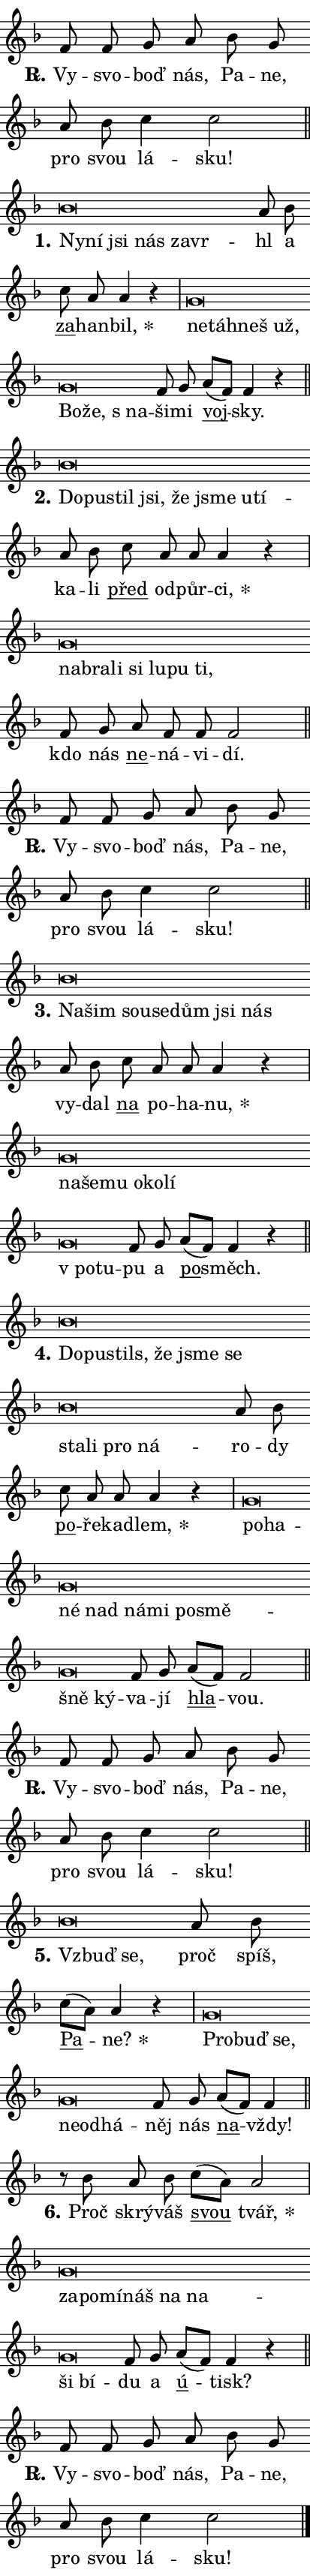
\version "2.22.1"
\header { tagline = "" }
\paper {
  indent = 0\cm
  top-margin = 0\cm
  right-margin = 0\cm
  bottom-margin = 0\cm
  left-margin = 0\cm
  paper-width = 7\cm
  page-breaking = #ly:one-page-breaking
  system-system-spacing.basic-distance = #11
  score-system-spacing.basic-distance = #11
  ragged-last = ##f
}


%% Author: Thomas Morley
%% https://lists.gnu.org/archive/html/lilypond-user/2020-05/msg00002.html
#(define (line-position grob)
"Returns position of @var[grob} in current system:
   @code{'start}, if at first time-step
   @code{'end}, if at last time-step
   @code{'middle} otherwise
"
  (let* ((col (ly:item-get-column grob))
         (ln (ly:grob-object col 'left-neighbor))
         (rn (ly:grob-object col 'right-neighbor))
         (col-to-check-left (if (ly:grob? ln) ln col))
         (col-to-check-right (if (ly:grob? rn) rn col))
         (break-dir-left
           (and
             (ly:grob-property col-to-check-left 'non-musical #f)
             (ly:item-break-dir col-to-check-left)))
         (break-dir-right
           (and
             (ly:grob-property col-to-check-right 'non-musical #f)
             (ly:item-break-dir col-to-check-right))))
        (cond ((eqv? 1 break-dir-left) 'start)
              ((eqv? -1 break-dir-right) 'end)
              (else 'middle))))

#(define (tranparent-at-line-position vctor)
  (lambda (grob)
  "Relying on @code{line-position} select the relevant enry from @var{vctor}.
Used to determine transparency,"
    (case (line-position grob)
      ((end) (not (vector-ref vctor 0)))
      ((middle) (not (vector-ref vctor 1)))
      ((start) (not (vector-ref vctor 2))))))

noteHeadBreakVisibility =
#(define-music-function (break-visibility)(vector?)
"Makes @code{NoteHead}s transparent relying on @var{break-visibility}"
#{
  \override NoteHead.transparent =
    #(tranparent-at-line-position break-visibility)
#})

#(define delete-ledgers-for-transparent-note-heads
  (lambda (grob)
    "Reads whether a @code{NoteHead} is transparent.
If so this @code{NoteHead} is removed from @code{'note-heads} from
@var{grob}, which is supposed to be @code{LedgerLineSpanner}.
As a result ledgers are not printed for this @code{NoteHead}"
    (let* ((nhds-array (ly:grob-object grob 'note-heads))
           (nhds-list
             (if (ly:grob-array? nhds-array)
                 (ly:grob-array->list nhds-array)
                 '()))
           ;; Relies on the transparent-property being done before
           ;; Staff.LedgerLineSpanner.after-line-breaking is executed.
           ;; This is fragile ...
           (to-keep
             (remove
               (lambda (nhd)
                 (ly:grob-property nhd 'transparent #f))
               nhds-list)))
      ;; TODO find a better method to iterate over grob-arrays, similiar
      ;; to filter/remove etc for lists
      ;; For now rebuilt from scratch
      (set! (ly:grob-object grob 'note-heads)  '())
      (for-each
        (lambda (nhd)
          (ly:pointer-group-interface::add-grob grob 'note-heads nhd))
        to-keep))))

hideNotes = {
  \noteHeadBreakVisibility #begin-of-line-visible
}
unHideNotes = {
  \noteHeadBreakVisibility #all-visible
}

% work-around for resetting accidentals
% https://lilypond.org/doc/v2.23/Documentation/notation/displaying-rhythms#unmetered-music
cadenzaMeasure = {
  \cadenzaOff
  \partial 1024 s1024
  \cadenzaOn
}

#(define-markup-command (accent layout props text) (markup?)
  "Underline accented syllable"
  (interpret-markup layout props
    #{\markup \override #'(offset . 4.3) \underline { #text }#}))

responsum = \markup \concat {
  "R" \hspace #-1.05 \path #0.1 #'((moveto 0 0.07) (lineto 0.9 0.8)) \hspace #0.05 "."
}

\layout {
    \context {
        \Staff
        \remove "Time_signature_engraver"
        \override LedgerLineSpanner.after-line-breaking = #delete-ledgers-for-transparent-note-heads
    }
    \context {
        \Voice {
            \override NoteHead.output-attributes = #'((class . "notehead"))
            \override Hairpin.height = #0.55
        }
    }
    \context {
        \Lyrics {
            \override StanzaNumber.output-attributes = #'((class . "stanzanumber"))
            \override LyricSpace.minimum-distance = #0.9
            \override LyricText.font-name = #"TeX Gyre Schola"
            \override LyricText.font-size = 1
            \override StanzaNumber.font-name = #"TeX Gyre Schola Bold"
            \override StanzaNumber.font-size = 1
        }
    }
}

% magnetic-lyrics.ily
%
%   written by
%     Jean Abou Samra <jean@abou-samra.fr>
%     Werner Lemberg <wl@gnu.org>
%
%   adapted by
%     Jiri Hon <jiri.hon@gmail.com>
%
% Version 2022-Apr-15

% https://www.mail-archive.com/lilypond-user@gnu.org/msg149350.html

#(define (Left_hyphen_pointer_engraver context)
   "Collect syllable-hyphen-syllable occurrences in lyrics and store
them in properties.  This engraver only looks to the left.  For
example, if the lyrics input is @code{foo -- bar}, it does the
following.

@itemize @bullet
@item
Set the @code{text} property of the @code{LyricHyphen} grob between
@q{foo} and @q{bar} to @code{foo}.

@item
Set the @code{left-hyphen} property of the @code{LyricText} grob with
text @q{foo} to the @code{LyricHyphen} grob between @q{foo} and
@q{bar}.
@end itemize

Use this auxiliary engraver in combination with the
@code{lyric-@/text::@/apply-@/magnetic-@/offset!} hook."
   (let ((hyphen #f)
         (text #f))
     (make-engraver
      (acknowledgers
       ((lyric-syllable-interface engraver grob source-engraver)
        (set! text grob)))
      (end-acknowledgers
       ((lyric-hyphen-interface engraver grob source-engraver)
        ;(when (not (grob::has-interface grob 'lyric-space-interface))
          (set! hyphen grob)));)
      ((stop-translation-timestep engraver)
       (when (and text hyphen)
         (ly:grob-set-object! text 'left-hyphen hyphen))
       (set! text #f)
       (set! hyphen #f)))))

#(define (lyric-text::apply-magnetic-offset! grob)
   "If the space between two syllables is less than the value in
property @code{LyricText@/.details@/.squash-threshold}, move the right
syllable to the left so that it gets concatenated with the left
syllable.

Use this function as a hook for
@code{LyricText@/.after-@/line-@/breaking} if the
@code{Left_@/hyphen_@/pointer_@/engraver} is active."
   (let ((hyphen (ly:grob-object grob 'left-hyphen #f)))
     (when hyphen
       (let ((left-text (ly:spanner-bound hyphen LEFT)))
         (when (grob::has-interface left-text 'lyric-syllable-interface)
           (let* ((common (ly:grob-common-refpoint grob left-text X))
                  (this-x-ext (ly:grob-extent grob common X))
                  (left-x-ext
                   (begin
                     ;; Trigger magnetism for left-text.
                     (ly:grob-property left-text 'after-line-breaking)
                     (ly:grob-extent left-text common X)))
                  ;; `delta` is the gap width between two syllables.
                  (delta (- (interval-start this-x-ext)
                            (interval-end left-x-ext)))
                  (details (ly:grob-property grob 'details))
                  (threshold (assoc-get 'squash-threshold details 0.2)))
             (when (< delta threshold)
               (let* (;; We have to manipulate the input text so that
                      ;; ligatures crossing syllable boundaries are not
                      ;; disabled.  For languages based on the Latin
                      ;; script this is essentially a beautification.
                      ;; However, for non-Western scripts it can be a
                      ;; necessity.
                      (lt (ly:grob-property left-text 'text))
                      (rt (ly:grob-property grob 'text))
                      (is-space (grob::has-interface hyphen 'lyric-space-interface))
                      (space (if is-space " " ""))
                      (space-markup (grob-interpret-markup grob " "))
                      (space-size (interval-length (ly:stencil-extent space-markup X)))
                      (extra-delta (if is-space space-size 0))
                      ;; Append new syllable.
                      (ltrt-space (if (and (string? lt) (string? rt))
                                (string-append lt space rt)
                                (make-concat-markup (list lt space rt))))
                      ;; Right-align `ltrt` to the right side.
                      (ltrt-space-markup (grob-interpret-markup
                               grob
                               (make-translate-markup
                                (cons (interval-length this-x-ext) 0)
                                (make-right-align-markup ltrt-space)))))
                 (begin
                   ;; Don't print `left-text`.
                   (ly:grob-set-property! left-text 'stencil #f)
                   ;; Set text and stencil (which holds all collected
                   ;; syllables so far) and shift it to the left.
                   (ly:grob-set-property! grob 'text ltrt-space)
                   (ly:grob-set-property! grob 'stencil ltrt-space-markup)
                   (ly:grob-translate-axis! grob (- (- delta extra-delta)) X))))))))))


#(define (lyric-hyphen::displace-bounds-first grob)
   ;; Make very sure this callback isn't triggered too early.
   (let ((left (ly:spanner-bound grob LEFT))
         (right (ly:spanner-bound grob RIGHT)))
     (ly:grob-property left 'after-line-breaking)
     (ly:grob-property right 'after-line-breaking)
     (ly:lyric-hyphen::print grob)))

squashThreshold = #0.4

\layout {
  \context {
    \Lyrics
    \consists #Left_hyphen_pointer_engraver
    \override LyricText.after-line-breaking =
      #lyric-text::apply-magnetic-offset!
    \override LyricHyphen.stencil = #lyric-hyphen::displace-bounds-first
    \override LyricText.details.squash-threshold = \squashThreshold
    \override LyricHyphen.minimum-distance = 0
    \override LyricHyphen.minimum-length = \squashThreshold
  }
}

squash = \override LyricText.details.squash-threshold = 9999
unSquash = \override LyricText.details.squash-threshold = \squashThreshold

left = \override LyricText.self-alignment-X = #LEFT
unLeft = \revert LyricText.self-alignment-X

starOffset = #(lambda (grob) 
                (let ((x_offset (ly:self-alignment-interface::aligned-on-x-parent grob)))
                  (if (= x_offset 0) 0 (+ x_offset 1.2))))

star = #(define-music-function (syllable)(string?)
"Append star separator at the end of a syllable"
#{
  \once \override LyricText.X-offset = #starOffset
  \lyricmode { \markup {
    #syllable
    \override #'((font-name . "TeX Gyre Schola Bold")) \hspace #0.2 \lower #0.65 \larger "*"
  } }
#})

starAccent = #(define-music-function (syllable)(string?)
"Append star separator at the end of a syllable and make accent"
#{
  \once \override LyricText.X-offset = #starOffset
  \lyricmode { \markup {
    \accent #syllable
    \override #'((font-name . "TeX Gyre Schola Bold")) \hspace #0.2 \lower #0.65 \larger "*"
  } }
#})

breath = #(define-music-function (syllable)(string?)
"Append breathing indicator at the end of a syllable"
#{
  \lyricmode { \markup { #syllable "+" } }
#})

optionalBreath = #(define-music-function (syllable)(string?)
"Append optional breathing indicator at the end of a syllable"
#{
  \lyricmode { \markup { #syllable "(+)" } }
#})


\score {
    <<
        \new Voice = "melody" { \cadenzaOn \key f \major \relative { f'8 f g a bes g \bar "" a bes c4 c2 \cadenzaMeasure \bar "||" \break }
\relative { bes'\breve*1/16 \hideNotes \breve*1/16 \bar "" \breve*1/16 \bar "" \breve*1/16 \bar "" \breve*1/16 \breve*1/16 \bar "" \unHideNotes a8 bes \bar "" c a a4 r \cadenzaMeasure \bar "|" g\breve*1/16 \hideNotes \breve*1/16 \bar "" \breve*1/16 \bar "" \breve*1/16 \bar "" \breve*1/16 \bar "" \breve*1/16 \breve*1/16 \bar "" \unHideNotes f8 g \bar "" a[( f)] f4 r \cadenzaMeasure \bar "||" \break }
\relative { bes'\breve*1/16 \hideNotes \breve*1/16 \bar "" \breve*1/16 \bar "" \breve*1/16 \bar "" \breve*1/16 \bar "" \breve*1/16 \bar "" \breve*1/16 \breve*1/16 \bar "" \unHideNotes a8 bes \bar "" c a a a4 r \cadenzaMeasure \bar "|" g\breve*1/16 \hideNotes \breve*1/16 \bar "" \breve*1/16 \bar "" \breve*1/16 \bar "" \breve*1/16 \bar "" \breve*1/16 \breve*1/16 \bar "" \unHideNotes f8 g \bar "" a f f f2 \cadenzaMeasure \bar "||" \break }
\relative { f'8 f g a bes g \bar "" a bes c4 c2 \cadenzaMeasure \bar "||" \break }
\relative { bes'\breve*1/16 \hideNotes \breve*1/16 \bar "" \breve*1/16 \bar "" \breve*1/16 \bar "" \breve*1/16 \bar "" \breve*1/16 \breve*1/16 \bar "" \unHideNotes a8 bes \bar "" c a a a4 r \cadenzaMeasure \bar "|" g\breve*1/16 \hideNotes \breve*1/16 \bar "" \breve*1/16 \bar "" \breve*1/16 \bar "" \breve*1/16 \bar "" \breve*1/16 \bar "" \breve*1/16 \breve*1/16 \bar "" \unHideNotes f8 g \bar "" a[( f)] f4 r \cadenzaMeasure \bar "||" \break }
\relative { bes'\breve*1/16 \hideNotes \breve*1/16 \bar "" \breve*1/16 \bar "" \breve*1/16 \bar "" \breve*1/16 \bar "" \breve*1/16 \bar "" \breve*1/16 \bar "" \breve*1/16 \bar "" \breve*1/16 \breve*1/16 \bar "" \unHideNotes a8 bes \bar "" c a a a4 r \cadenzaMeasure \bar "|" g\breve*1/16 \hideNotes \breve*1/16 \bar "" \breve*1/16 \bar "" \breve*1/16 \bar "" \breve*1/16 \bar "" \breve*1/16 \bar "" \breve*1/16 \bar "" \breve*1/16 \bar "" \breve*1/16 \breve*1/16 \bar "" \unHideNotes f8 g \bar "" a[( f)] f2 \cadenzaMeasure \bar "||" \break }
\relative { f'8 f g a bes g \bar "" a bes c4 c2 \cadenzaMeasure \bar "||" \break }
\relative { bes'\breve*1/16 \hideNotes \breve*1/16 \bar "" \unHideNotes a8 bes \bar "" c[( a)] a4 r \cadenzaMeasure \bar "|" g\breve*1/16 \hideNotes \breve*1/16 \bar "" \breve*1/16 \bar "" \breve*1/16 \bar "" \breve*1/16 \breve*1/16 \bar "" \unHideNotes f8 g \bar "" a[( f)] f4 \cadenzaMeasure \bar "||" \break }
\relative { r8 bes'8 a8 bes \bar "" c[( a)] a2 \cadenzaMeasure \bar "|" g\breve*1/16 \hideNotes \breve*1/16 \bar "" \breve*1/16 \bar "" \breve*1/16 \bar "" \breve*1/16 \bar "" \breve*1/16 \bar "" \breve*1/16 \breve*1/16 \bar "" \unHideNotes f8 g \bar "" a[( f)] f4 r \cadenzaMeasure \bar "||" \break }
\relative { f'8 f g a bes g \bar "" a bes c4 c2 \cadenzaMeasure \bar "||" \break } \bar "|." }
        \new Lyrics \lyricsto "melody" { \lyricmode { \set stanza = \responsum
Vy -- svo -- boď nás, Pa -- ne, pro svou lá -- sku!
\set stanza = "1."
\left Ny -- \squash ní jsi nás za -- vr -- \unLeft \unSquash hl a \markup \accent za -- han -- \star bil, \left ne -- \squash táh -- neš už, Bo -- že, "s na" -- \unLeft \unSquash ši -- mi \markup \accent voj -- sky.
\set stanza = "2."
\left Do -- \squash pu -- stil jsi, že jsme u -- tí -- \unLeft \unSquash ka -- li \markup \accent před od -- půr -- \star ci, \left nab -- \squash ra -- li si lu -- pu ti, \unLeft \unSquash kdo nás \markup \accent ne -- ná -- vi -- dí.
\set stanza = \responsum
Vy -- svo -- boď nás, Pa -- ne, pro svou lá -- sku!
\set stanza = "3."
\left Na -- \squash šim sou -- se -- dům jsi nás \unLeft \unSquash vy -- dal \markup \accent na po -- ha -- \star nu, \left na -- \squash še -- mu o -- ko -- lí "v po" -- tu -- \unLeft \unSquash pu a \markup \accent po -- směch.
\set stanza = "4."
\left Do -- \squash pu -- stils, že jsme se sta -- li pro ná -- \unLeft \unSquash ro -- dy \markup \accent po -- ře -- kad -- \star lem, \left po -- \squash ha -- né nad ná -- mi po -- smě -- šně ký -- \unLeft \unSquash va -- jí \markup \accent hla -- vou.
\set stanza = \responsum
Vy -- svo -- boď nás, Pa -- ne, pro svou lá -- sku!
\set stanza = "5."
\left Vzbuď \squash se, \unLeft \unSquash proč spíš, \markup \accent Pa -- \star ne? \left Pro -- \squash buď se, ne -- od -- há -- \unLeft \unSquash něj nás \markup \accent na -- vždy!
\set stanza = "6."
Proč skrý -- váš \markup \accent svou \star tvář, \left za -- \squash po -- mí -- náš na na -- ši bí -- \unLeft \unSquash du a \markup \accent ú -- tisk?
\set stanza = \responsum
Vy -- svo -- boď nás, Pa -- ne, pro svou lá -- sku! } }
    >>
    \layout {}
}
